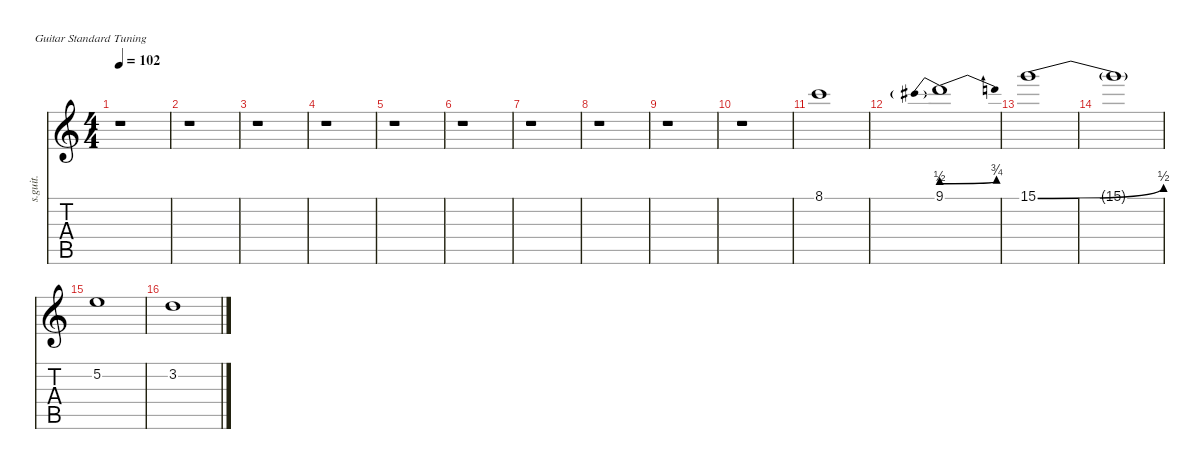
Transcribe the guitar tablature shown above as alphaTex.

\defaultSystemsLayout 4
\hideDynamics
\bracketExtendMode nobrackets
\track ("Lead Guitar" "s.guit.") {instrument overdrivenguitar}
\staff {score tabs}
\tuning (E4 B3 G3 D3 A2 E2)
\ts (4 4)
\beaming (8 2 2 2 2)
\tempo 102
\clef g2
\ks c
r.1{dy f instrument overdrivenguitar} |
r.1 |
r.1 |
r.1 |
r.1 |
r.1 |
r.1 |
r.1 |
r.1 |
r.1 |
8.1.1 |
9.1{be (prebendbend 0 2 60 3)}.1 |
15.1{be (bend 0 0 10.2 2)}.1 |
15.1{t}.1 |
5.2.1 |
3.2.1
